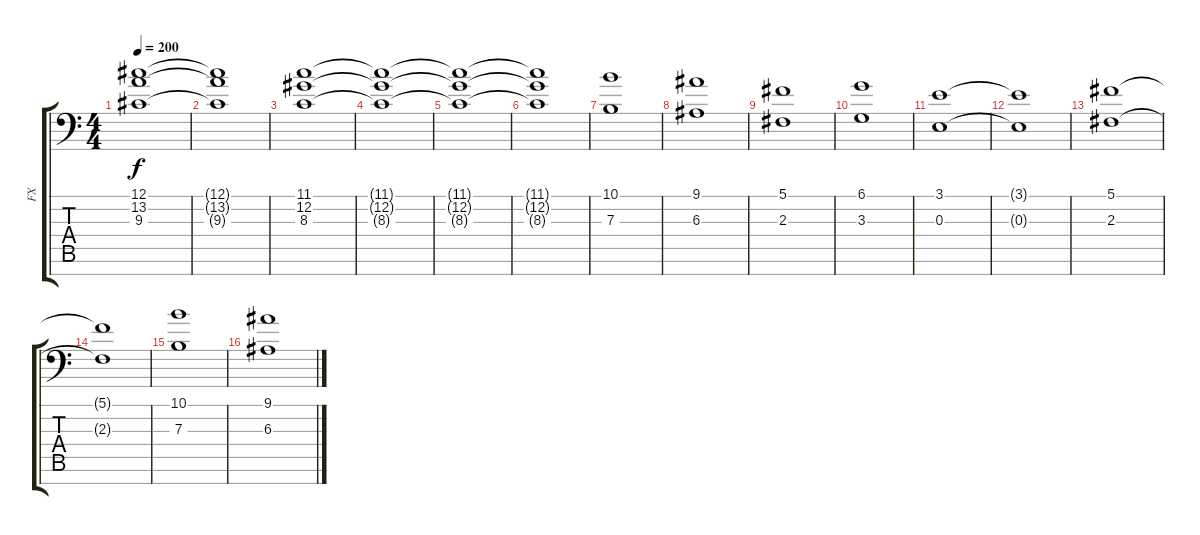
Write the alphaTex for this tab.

\track ("FX" "FX") {instrument synthstrings1}
\staff {score tabs}
\tuning (Db4 Ab3 E3 B2 Gb2 B1 Gb1) {hide}
\ts (4 4)
\tempo 200
\clef f4
\ks c
(12.1{t} 13.2{t} 9.3{t}).1{dy f} |
(12.1{t} 13.2{t} 9.3{t}).1 |
(11.1 12.2 8.3).1 |
(11.1{t} 12.2{t} 8.3{t}).1 |
(11.1{t} 12.2{t} 8.3{t}).1 |
(11.1{t} 12.2{t} 8.3{t}).1 |
(10.1 7.3).1 |
(9.1 6.3).1 |
(5.1 2.3).1 |
(6.1 3.3).1 |
(3.1 0.3).1 |
(3.1{t} 0.3{t}).1 |
(5.1 2.3).1 |
(5.1{t} 2.3{t}).1 |
(10.1 7.3).1 |
(9.1 6.3).1
